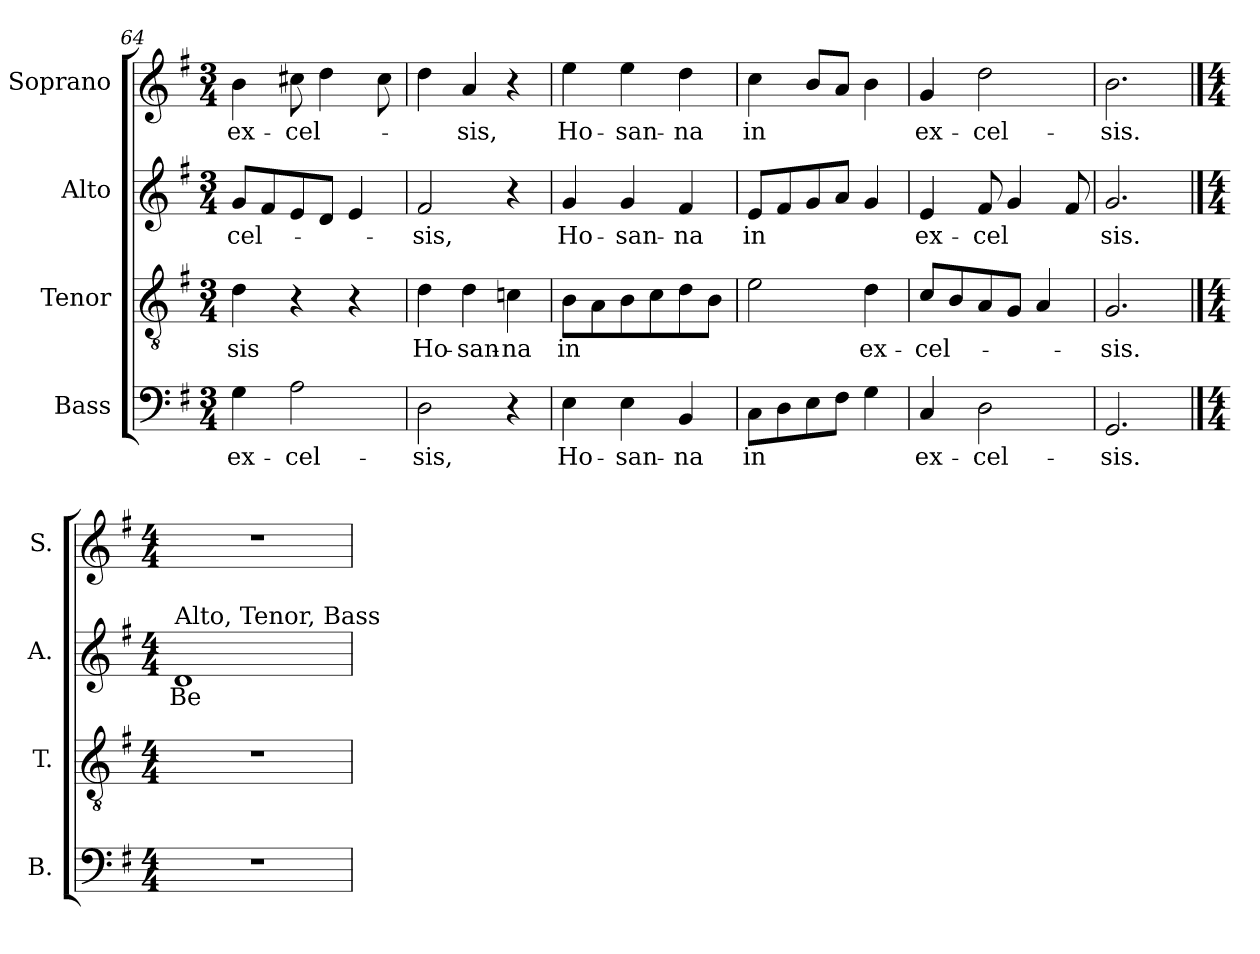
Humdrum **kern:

**kern	**text	**kern	**text	**kern	**text	**kern	**text
*part4	*part4	*part3	*part3	*part2	*part2	*part1	*part1
*staff4	*staff4	*staff3	*staff3	*staff2	*staff2	*staff1	*staff1
*I"Bass	*	*I"Tenor	*	*I"Alto	*	*I"Soprano	*
*I'B.	*	*I'T.	*	*I'A.	*	*I'S.	*
*clefF4	*	*clefGv2	*	*clefG2	*	*clefG2	*
*	*	*ITrd7c12	*	*	*	*	*
*k[f#]	*	*k[f#]	*	*k[f#]	*	*k[f#]	*
*G:	*	*G:	*	*G:	*	*G:	*
*M3/4	*	*M3/4	*	*M3/4	*	*M3/4	*
=64	=64	=64	=64	=64	=64	=64	=64
!	!LO:LY:b:color=#000000	!	!	!	!	!	!
!	!	!	!LO:LY:b:color=#000000	!	!	!	!
!	!	!	!	!	!LO:LY:b:color=#000000	!	!
!	!	!	!	!	!	!	!LO:LY:b:color=#000000
4Gi\	ex-	4Di\	-sis	8gi/L	-cel-	4bi\	ex-
.	.	.	.	8f#i/	.	.	.
!	!LO:LY:b:color=#000000	!	!	!	!	!	!
!	!	!	!	!	!	!	!LO:LY:b:color=#000000
2Ai\	-cel-	4r	.	8ei/	.	8cc#Xi\	-cel-
.	.	.	.	8di/J	.	4ddi\	.
.	.	4r	.	4ei/	.	.	.
.	.	.	.	.	.	8cc#i\	.
=65	=65	=65	=65	=65	=65	=65	=65
!	!LO:LY:b:color=#000000	!	!	!	!	!	!
!	!	!	!LO:LY:b:color=#000000	!	!	!	!
!	!	!	!	!	!LO:LY:b:color=#000000	!	!
2Di\	-sis,	4Di\	Ho-	2f#i/	-sis,	4ddi\	.
!	!	!	!LO:LY:b:color=#000000	!	!	!	!
!	!	!	!	!	!	!	!LO:LY:b:color=#000000
.	.	4Di\	-san-	.	.	4ai/	-sis,
!	!	!	!LO:LY:b:color=#000000	!	!	!	!
4r	.	4Cni\	-na	4r	.	4r	.
=66	=66	=66	=66	=66	=66	=66	=66
!	!LO:LY:b:color=#000000	!	!	!	!	!	!
!	!	!	!LO:LY:b:color=#000000	!	!	!	!
!	!	!	!	!	!LO:LY:b:color=#000000	!	!
!	!	!	!	!	!	!	!LO:LY:b:color=#000000
4Ei\	Ho-	8BBi\L	in	4gi/	Ho-	4eei\	Ho-
.	.	8AAi\	.	.	.	.	.
!	!LO:LY:b:color=#000000	!	!	!	!	!	!
!	!	!	!	!	!LO:LY:b:color=#000000	!	!
!	!	!	!	!	!	!	!LO:LY:b:color=#000000
4Ei\	-san-	8BBi\	.	4gi/	-san-	4eei\	-san-
.	.	8Ci\	.	.	.	.	.
!	!LO:LY:b:color=#000000	!	!	!	!	!	!
!	!	!	!	!	!LO:LY:b:color=#000000	!	!
!	!	!	!	!	!	!	!LO:LY:b:color=#000000
4BBi/	-na	8Di\	.	4f#i/	-na	4ddi\	-na
.	.	8BBi\J	.	.	.	.	.
=67	=67	=67	=67	=67	=67	=67	=67
!	!LO:LY:b:color=#000000	!	!	!	!	!	!
!	!	!	!	!	!LO:LY:b:color=#000000	!	!
!	!	!	!	!	!	!	!LO:LY:b:color=#000000
8Ci\L	in	2Ei\	.	8ei/L	in	4cci\	in
8Di\	.	.	.	8f#i/	.	.	.
8Ei\	.	.	.	8gi/	.	8bi/L	.
8F#i\J	.	.	.	8ai/J	.	8ai/J	.
!	!	!	!LO:LY:b:color=#000000	!	!	!	!
4Gi\	.	4Di\	ex-	4gi/	.	4bi\	.
=68	=68	=68	=68	=68	=68	=68	=68
!	!LO:LY:b:color=#000000	!	!	!	!	!	!
!	!	!	!LO:LY:b:color=#000000	!	!	!	!
!	!	!	!	!	!LO:LY:b:color=#000000	!	!
!	!	!	!	!	!	!	!LO:LY:b:color=#000000
4Ci/	ex-	8Ci/L	-cel-	4ei/	ex-	4gi/	ex-
.	.	8BBi/	.	.	.	.	.
!	!LO:LY:b:color=#000000	!	!	!	!	!	!
!	!	!	!	!	!LO:LY:b:color=#000000	!	!
!	!	!	!	!	!	!	!LO:LY:b:color=#000000
2Di\	-cel-	8AAi/	.	8f#i/	-cel	2ddi\	-cel-
.	.	8GGi/J	.	4gi/	.	.	.
.	.	4AAi/	.	.	.	.	.
.	.	.	.	8f#i/	.	.	.
=69	=69	=69	=69	=69	=69	=69	=69
!	!LO:LY:b:color=#000000	!	!	!	!	!	!
!	!	!	!LO:LY:b:color=#000000	!	!	!	!
!	!	!	!	!	!LO:LY:b:color=#000000	!	!
!	!	!	!	!	!	!	!LO:LY:b:color=#000000
2.GGi/	-sis.	2.GGi/	-sis.	2.gi/	sis.	2.bi\	-sis.
!!LO:LB:g=z
==70	==70	==70	==70	==70	==70	==70	==70
*M4/4	*	*M4/4	*	*M4/4	*	*M4/4	*
!	!	!	!	!LO:TX:a:t=Alto, Tenor, Bass	!	!	!
!	!	!	!	!	!LO:LY:b:color=#000000	!	!
1r	.	1r	.	1di	Be-	1r	.
=	=	=	=	=	=	=	=
*-	*-	*-	*-	*-	*-	*-	*-
